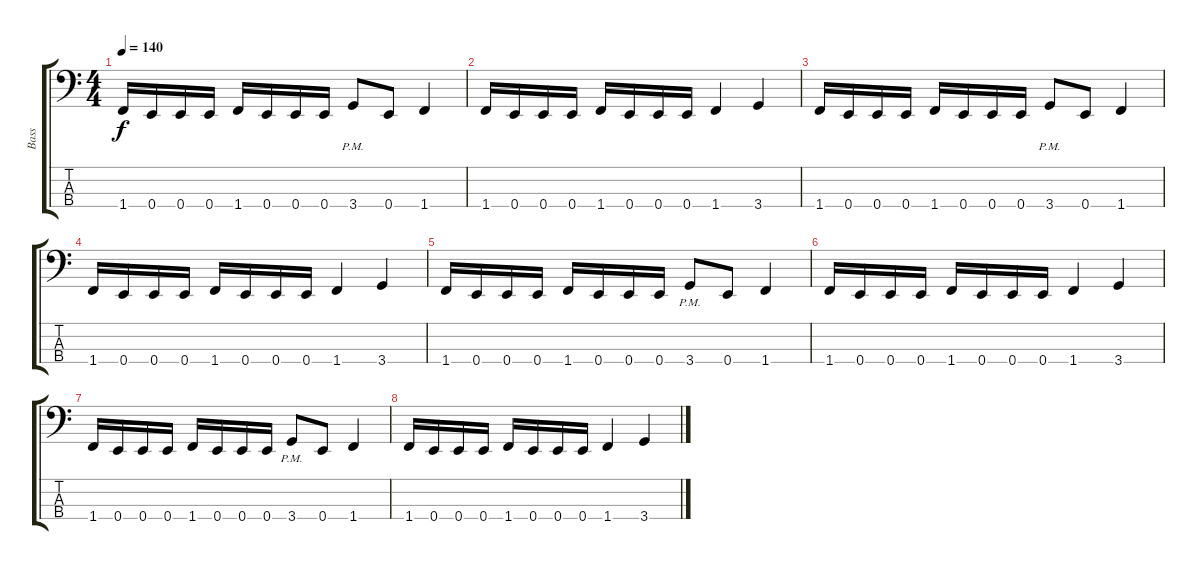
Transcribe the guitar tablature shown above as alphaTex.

\track ("Bass" "Bass") {instrument electricbassfinger}
\staff {score tabs}
\tuning (G2 D2 A1 E1) {hide}
\ts (4 4)
\tempo 140
\clef f4
\ks c
1.4.16{dy f} 0.4.16 0.4.16 0.4.16 1.4.16 0.4.16 0.4.16 0.4.16 3.4{pm}.8 0.4.8 1.4.4 |
1.4.16 0.4.16 0.4.16 0.4.16 1.4.16 0.4.16 0.4.16 0.4.16 1.4.4 3.4.4 |
1.4.16 0.4.16 0.4.16 0.4.16 1.4.16 0.4.16 0.4.16 0.4.16 3.4{pm}.8 0.4.8 1.4.4 |
1.4.16 0.4.16 0.4.16 0.4.16 1.4.16 0.4.16 0.4.16 0.4.16 1.4.4 3.4.4 |
1.4.16 0.4.16 0.4.16 0.4.16 1.4.16 0.4.16 0.4.16 0.4.16 3.4{pm}.8 0.4.8 1.4.4 |
1.4.16 0.4.16 0.4.16 0.4.16 1.4.16 0.4.16 0.4.16 0.4.16 1.4.4 3.4.4 |
1.4.16 0.4.16 0.4.16 0.4.16 1.4.16 0.4.16 0.4.16 0.4.16 3.4{pm}.8 0.4.8 1.4.4 |
1.4.16 0.4.16 0.4.16 0.4.16 1.4.16 0.4.16 0.4.16 0.4.16 1.4.4 3.4.4
